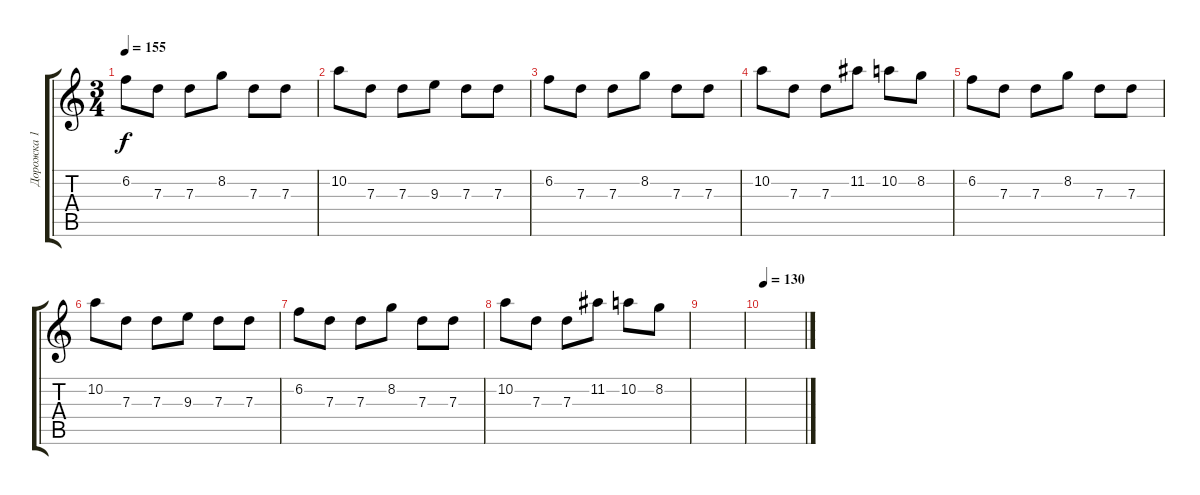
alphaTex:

\track ("Дорожка 1" "Дорожка 1") {instrument distortionguitar}
\staff {score tabs}
\tuning (E4 B3 G3 D3 A2 E2) {hide}
\ts (3 4)
\tempo 155
\clef g2
\ks c
6.2.8{dy f} 7.3.8 7.3.8 8.2.8 7.3.8 7.3.8 |
10.2.8 7.3.8 7.3.8 9.3.8 7.3.8 7.3.8 |
6.2.8 7.3.8 7.3.8 8.2.8 7.3.8 7.3.8 |
10.2.8 7.3.8 7.3.8 11.2.8 10.2.8 8.2.8 |
6.2.8 7.3.8 7.3.8 8.2.8 7.3.8 7.3.8 |
10.2.8 7.3.8 7.3.8 9.3.8 7.3.8 7.3.8 |
6.2.8 7.3.8 7.3.8 8.2.8 7.3.8 7.3.8 |
10.2.8 7.3.8 7.3.8 11.2.8 10.2.8 8.2.8 |
|
\tempo 130
